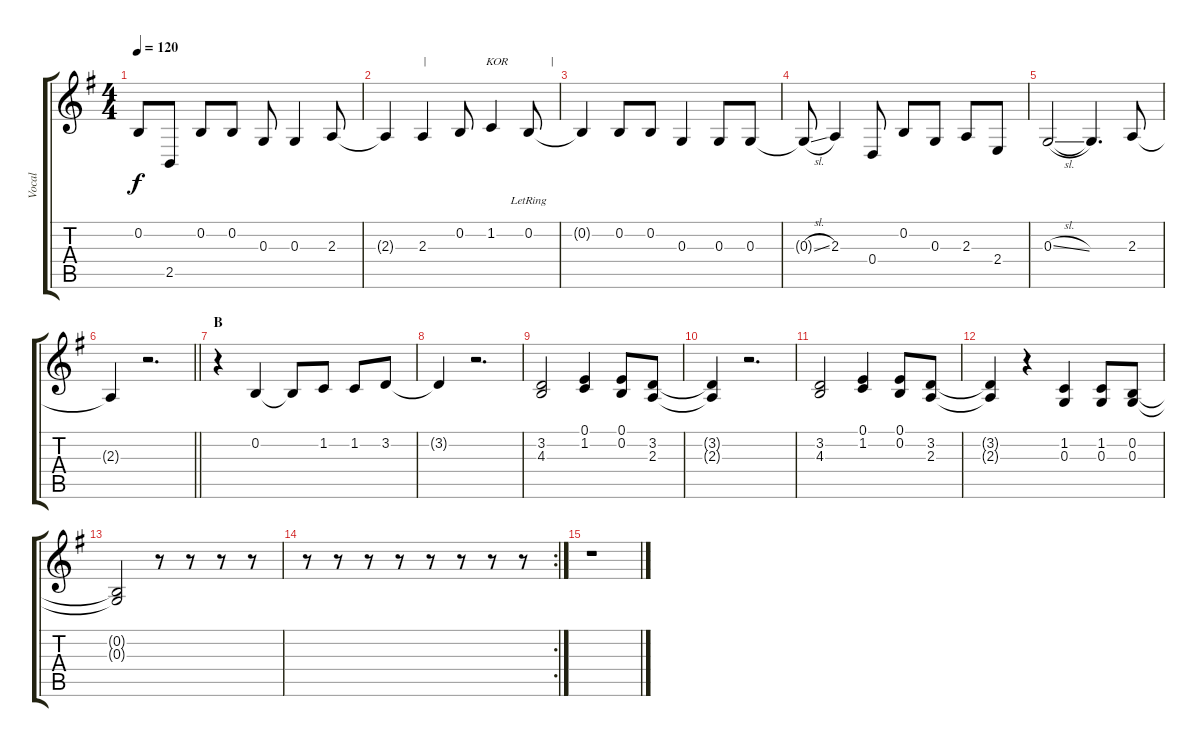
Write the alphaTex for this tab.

\track ("Vocal" "Vocal") {instrument sopranosax}
\staff {score tabs}
\tuning (E4 B3 G3 D3 A2 E2) {hide}
\ts (4 4)
\tempo 120
\clef g2
\ks g
0.2{t}.8{dy f} 2.5.8{instrument sopranosax} 0.2.8 0.2.8 0.3.8 0.3.4 2.3.8 |
2.3{t}.4 2.3.4{txt "|                    KOR              |" instrument flute} 0.2.8 1.2.4 0.2{lr}.8 |
0.2{t}.4 0.2.8{instrument sopranosax} 0.2.8 0.3.4 0.3.8 0.3.8 |
0.3{sl t}.8 2.3.4 0.4.8 0.2.8 0.3.8 2.3.8 2.4.8 |
0.3{sl}.2 0.3{t}.4{d} 2.3.8 |
\barLineRight lightlight
2.3{t}.4 r.2{d} |
\section ("" "B")
r.4 0.2.4 0.2{t}.8 1.2.8 1.2.8 3.2.8 |
3.2{t}.4 r.2{d} |
(3.2 4.3).2 (0.1 1.2).4 (0.1 0.2).8 (3.2 2.3).8 |
(3.2{t} 2.3{t}).4 r.2{d} |
(3.2 4.3).2 (0.1 1.2).4 (0.1 0.2).8 (3.2 2.3).8 |
(3.2{t} 2.3{t}).4 r.4 (1.2 0.3).4 (1.2 0.3).8 (0.2 0.3).8 |
(0.2{t} 0.3{t}).2 r.8{instrument flute} r.8 r.8 r.8 |
\rc 2
r.8 r.8 r.8 r.8 r.8 r.8 r.8 r.8 |
r.1
